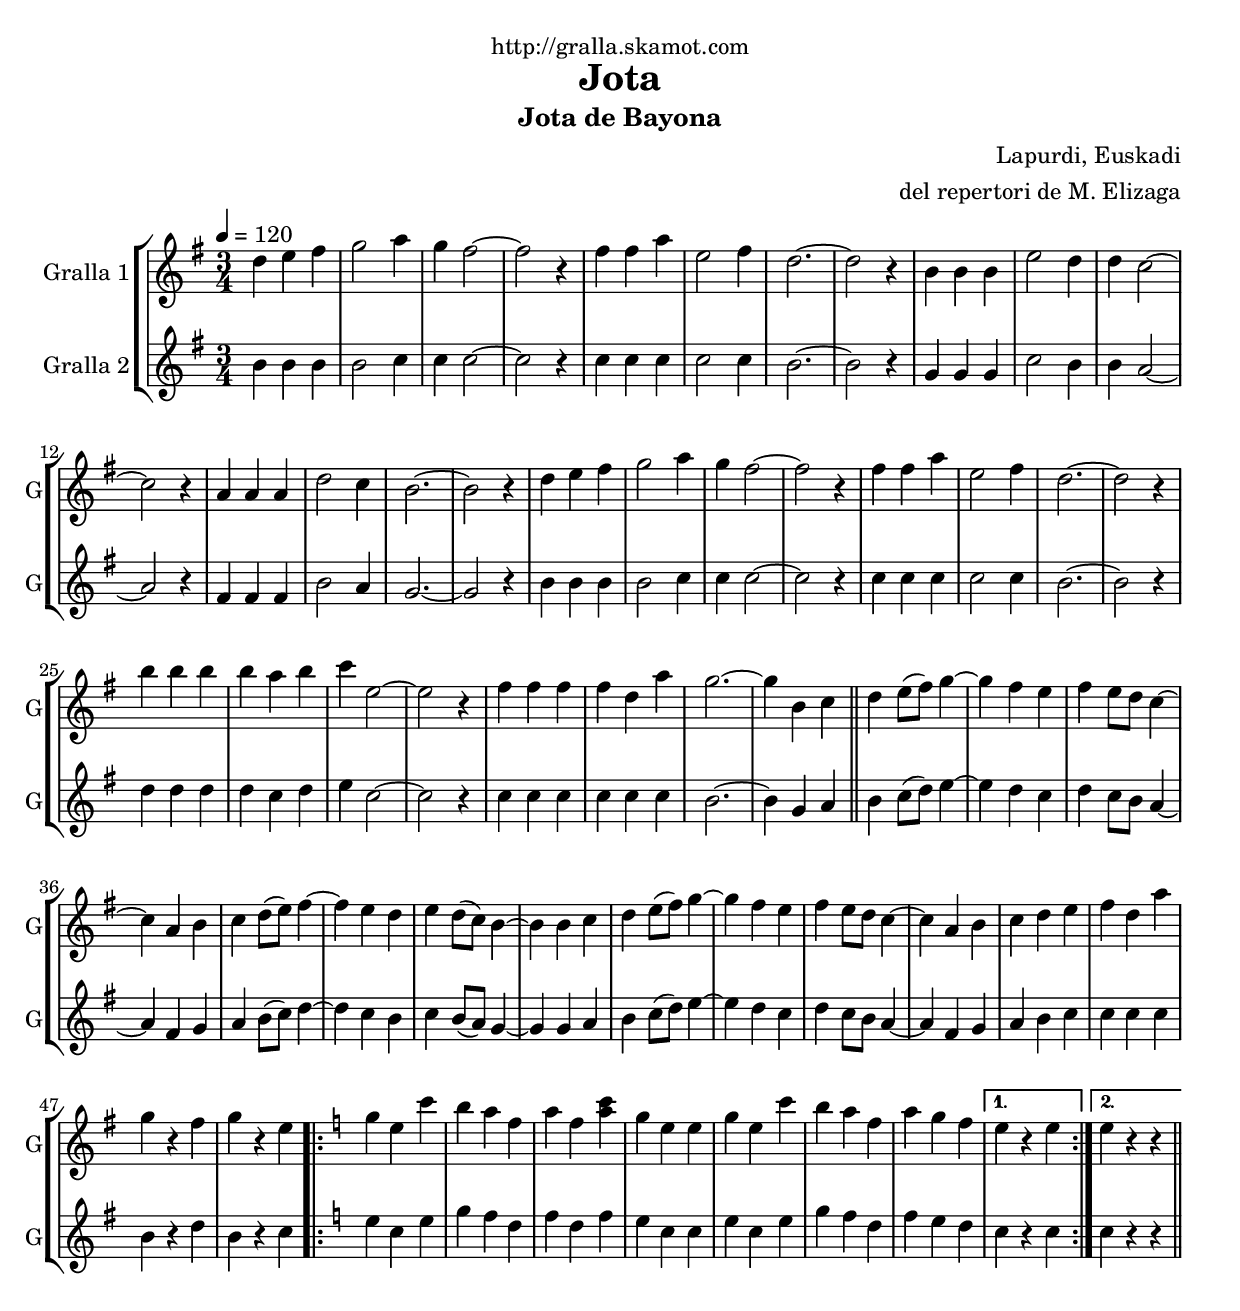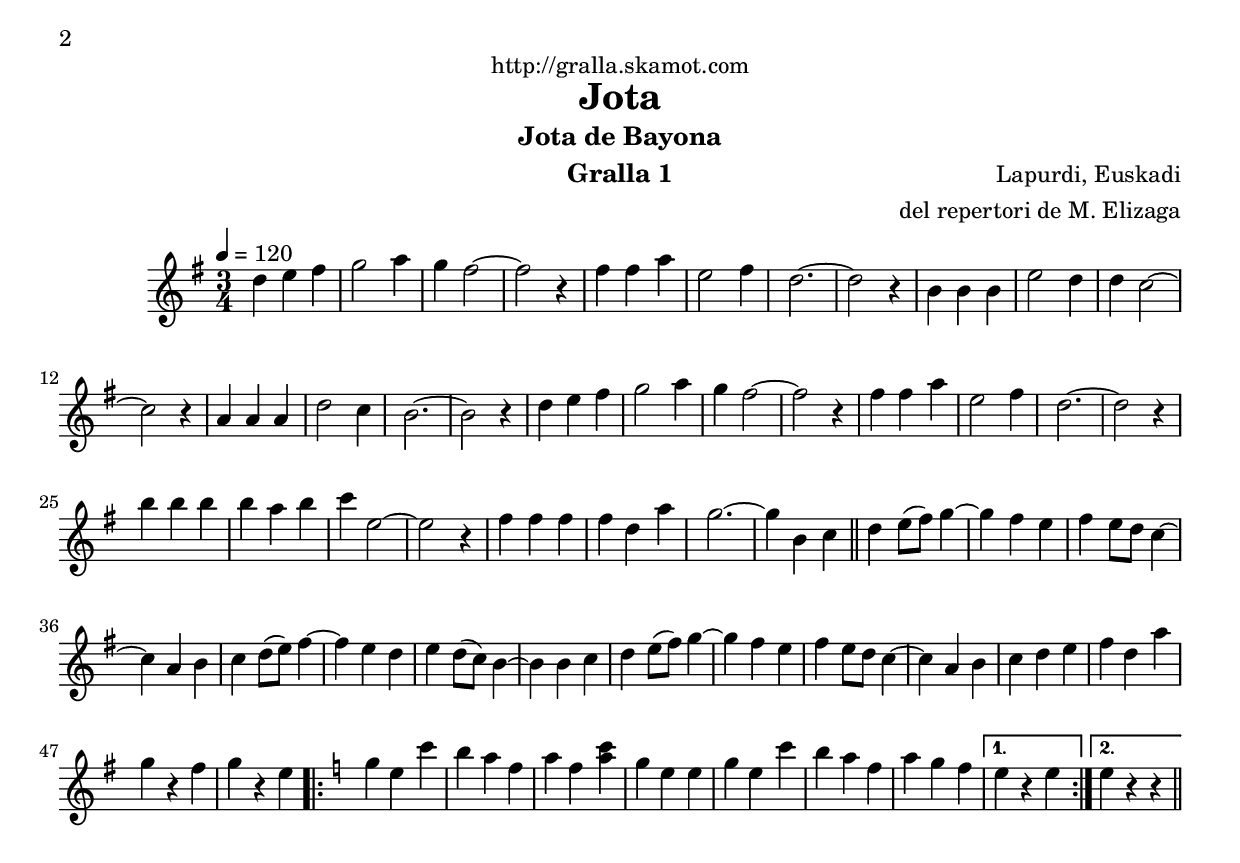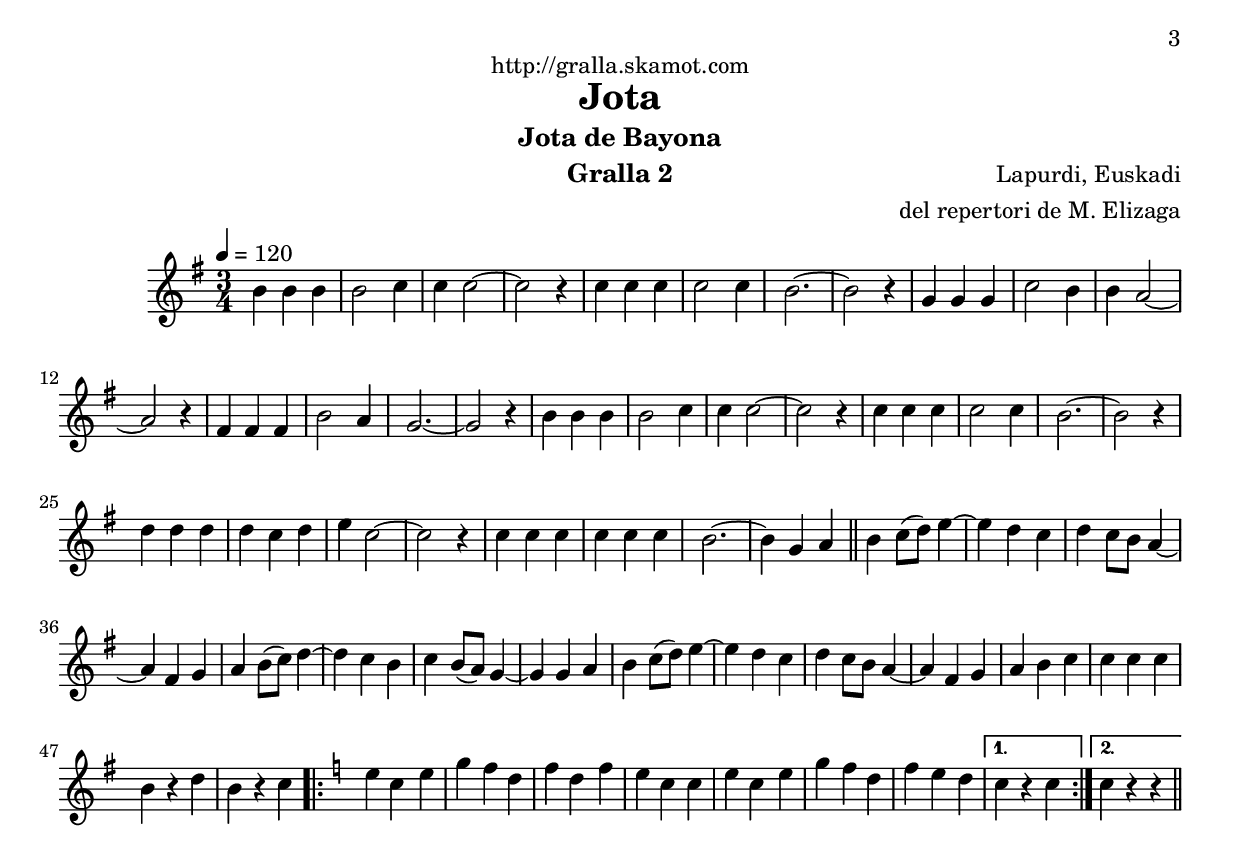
\version "2.16.2"

\header {
  dedication="http://gralla.skamot.com"
  title="Jota"
  subtitle="Jota de Bayona"
  subsubtitle=""
  poet=""
  meter=""
  piece=""
  composer="Lapurdi, Euskadi"
  arranger="del repertori de M. Elizaga"
  opus=""
  instrument=""
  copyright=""
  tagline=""
}

liniaroAa =
\relative d''
{
  \tempo 4=120
  \clef treble
  \key g \major
  \time 3/4
  d4 e fis  |
  g2 a4  |
  g4 fis2 ~  |
  fis2 r4  |
  %05
  fis4 fis a  |
  e2 fis4  |
  d2. ~ ~  |
  d2 r4  |
  b4 b b  |
  %10
  e2 d4  |
  d4 c2 ~  |
  c2 r4  |
  a4 a a  |
  d2 c4  |
  %15
  b2. ~  |
  b2 r4  |
  d4 e fis  |
  g2 a4  |
  g4 fis2 ~  |
  %20
  fis2 r4  |
  fis4 fis a  |
  e2 fis4  |
  d2. ~  |
  d2 r4  |
  %25
  b'4 b b  |
  b4 a b  |
  c4 e,2 ~  |
  e2 r4  |
  fis4 fis fis  |
  %30
  fis4 d a'  |
  g2. ~  |
  g4 b, c  \bar "||"
  d4 e8 ( fis ) g4 ~  |
  g4 fis e  |
  %35
  fis4 e8 d c4 ~   |
  c4 a b  |
  c4 d8 ( e ) fis4 ~  |
  fis4 e d  |
  e4 d8 ( c ) b4 ~  |
  %40
  b4 b c  |
  d4 e8 ( fis ) g4 ~  |
  g4 fis e  |
  fis4 e8 d c4 ~   |
  c4 a b  |
  %45
  c4 d e  |
  fis4 d a'  |
  g4 r fis  |
  g4 r e  |
  \key c \major   \repeat volta 2 { g4 e c'  |
  %50
  b4 a f  |
  a4 f <a c>  |
  g4 e e  |
  g4 e c'  |
  b4 a f  |
  %55
  a4 g f }
  \alternative { { e4 r e }
  { e4 r r } } \bar "||"
}

liniaroAb =
\relative b'
{
  \tempo 4=120
  \clef treble
  \key g \major
  \time 3/4
  b4 b b  |
  b2 c4  |
  c4 c2 ~  |
  c2 r4  |
  %05
  c4 c c  |
  c2 c4  |
  b2. ~ ~  |
  b2 r4  |
  g4 g g  |
  %10
  c2 b4  |
  b4 a2 ~  |
  a2 r4  |
  fis4 fis fis  |
  b2 a4  |
  %15
  g2. ~  |
  g2 r4  |
  b4 b b  |
  b2 c4  |
  c4 c2 ~  |
  %20
  c2 r4  |
  c4 c c  |
  c2 c4  |
  b2. ~  |
  b2 r4  |
  %25
  d4 d d  |
  d4 c d  |
  e4 c2 ~  |
  c2 r4  |
  c4 c c  |
  %30
  c4 c c  |
  b2. ~  |
  b4 g a  \bar "||"
  b4 c8 ( d ) e4 ~  |
  e4 d c  |
  %35
  d4 c8 b a4 ~   |
  a4 fis g  |
  a4 b8 ( c ) d4 ~  |
  d4 c b  |
  c4 b8 ( a ) g4 ~  |
  %40
  g4 g a  |
  b4 c8 ( d ) e4 ~  |
  e4 d c  |
  d4 c8 b a4 ~   |
  a4 fis g  |
  %45
  a4 b c  |
  c4 c c  |
  b4 r d  |
  b4 r c  |
  \key c \major   \repeat volta 2 { e4 c e  |
  %50
  g4 f d  |
  f4 d f  |
  e4 c c  |
  e4 c e  |
  g4 f d  |
  %55
  f4 e d }
  \alternative { { c4 r c }
  { c4 r r } } \bar "||"
}

\bookpart {
  \score {
    \new StaffGroup {
      \override Score.RehearsalMark #'self-alignment-X = #LEFT
      <<
        \new Staff \with {instrumentName = #"Gralla 1" shortInstrumentName = #"G"} \liniaroAa
        \new Staff \with {instrumentName = #"Gralla 2" shortInstrumentName = #"G"} \liniaroAb
      >>
    }
    \layout {}
  }
  \score { \unfoldRepeats
    \new StaffGroup {
      \override Score.RehearsalMark #'self-alignment-X = #LEFT
      <<
        \new Staff \with {instrumentName = #"Gralla 1" shortInstrumentName = #"G"} \liniaroAa
        \new Staff \with {instrumentName = #"Gralla 2" shortInstrumentName = #"G"} \liniaroAb
      >>
    }
    \midi {
      \set Staff.midiInstrument = "oboe"
      \set DrumStaff.midiInstrument = "drums"
    }
  }
}

\bookpart {
  \header {instrument="Gralla 1"}
  \score {
    \new StaffGroup {
      \override Score.RehearsalMark #'self-alignment-X = #LEFT
      <<
        \new Staff \liniaroAa
      >>
    }
    \layout {}
  }
  \score { \unfoldRepeats
    \new StaffGroup {
      \override Score.RehearsalMark #'self-alignment-X = #LEFT
      <<
        \new Staff \liniaroAa
      >>
    }
    \midi {
      \set Staff.midiInstrument = "oboe"
      \set DrumStaff.midiInstrument = "drums"
    }
  }
}

\bookpart {
  \header {instrument="Gralla 2"}
  \score {
    \new StaffGroup {
      \override Score.RehearsalMark #'self-alignment-X = #LEFT
      <<
        \new Staff \liniaroAb
      >>
    }
    \layout {}
  }
  \score { \unfoldRepeats
    \new StaffGroup {
      \override Score.RehearsalMark #'self-alignment-X = #LEFT
      <<
        \new Staff \liniaroAb
      >>
    }
    \midi {
      \set Staff.midiInstrument = "oboe"
      \set DrumStaff.midiInstrument = "drums"
    }
  }
}

